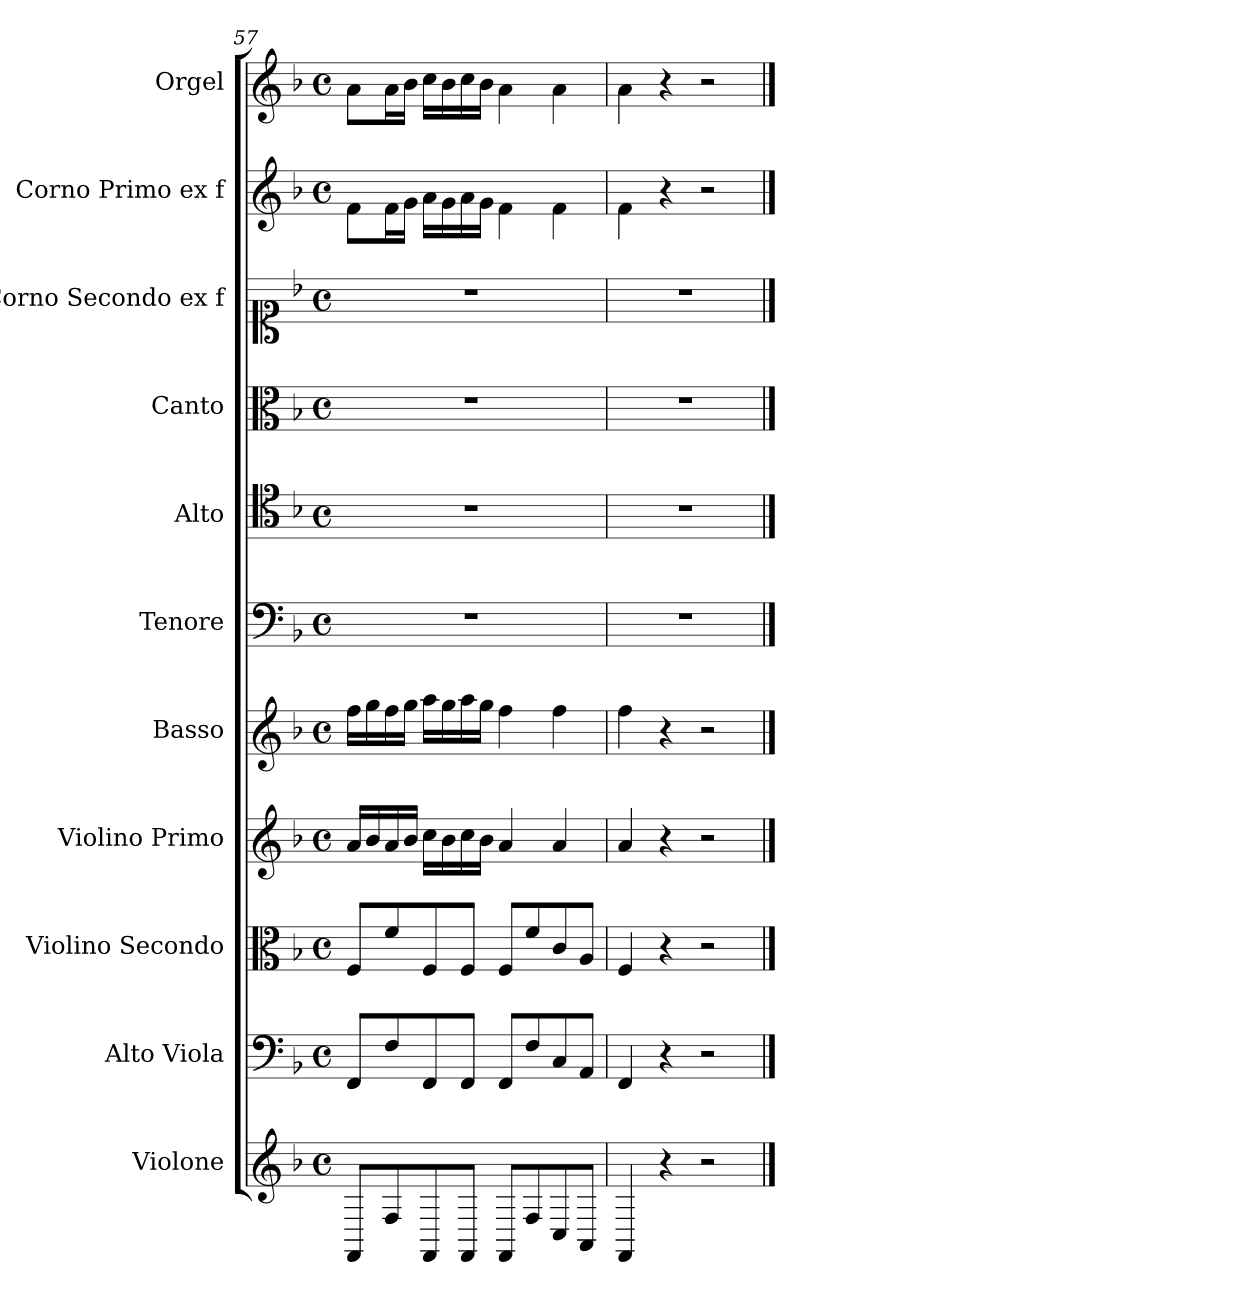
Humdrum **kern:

**kern	**kern	**kern	**kern	**kern	**kern	**kern	**kern	**kern	**kern	**kern
*part11	*part10	*part9	*part8	*part7	*part6	*part5	*part4	*part3	*part2	*part1
*staff11	*staff10	*staff9	*staff8	*staff7	*staff6	*staff5	*staff4	*staff3	*staff2	*staff1
*I"Violone	*I"Alto Viola	*I"Violino Secondo	*I"Violino Primo	*I"Basso	*I"Tenore	*I"Alto	*I"Canto	*I"Corno Secondo ex f	*I"Corno Primo ex f	*I"Orgel
*I'Vlne.	*I'Vla.	*I'Vl. 2	*I'Vl. 1	*I'B.	*I'T.	*I'A.	*	*I'Cor. 2	*I'Cor. 1	*I'Org.
!!LO:PB:g=z
*clefG2	*clefF4	*clefC3	*clefG2	*clefG2	*clefF4	*clefC4	*clefC3	*clefC1	*clefG2	*clefG2
*	*ITrd7c12	*	*	*	*	*	*	*	*ITrd0c7	*ITrd0c7
*k[b-]	*k[b-]	*k[b-]	*k[b-]	*k[b-]	*k[b-]	*k[b-]	*k[b-]	*k[b-]	*k[b-]	*k[b-]
*M4/4	*M4/4	*M4/4	*M4/4	*M4/4	*M4/4	*M4/4	*M4/4	*M4/4	*M4/4	*M4/4
*met(c)	*met(c)	*met(c)	*met(c)	*met(c)	*met(c)	*met(c)	*met(c)	*met(c)	*met(c)	*met(c)
=57	=57	=57	=57	=57	=57	=57	=57	=57	=57	=57
8FF/L	8FFF/L	8F/L	16a/LL	16ff\LL	1r	1r	1r	1r	8f\L	8a\L
.	.	.	16b-/	16gg\	.	.	.	.	.	.
8F/	8FF/	8f/	16a/	16ff\	.	.	.	.	16f\L	16a\L
.	.	.	16b-/JJ	16gg\JJ	.	.	.	.	16g\JJ	16b-\JJ
8FF/	8FFF/	8F/	16cc\LL	16aa\LL	.	.	.	.	16a\LL	16cc\LL
.	.	.	16b-\	16gg\	.	.	.	.	16g\	16b-\
8FF/J	8FFF/J	8F/J	16cc\	16aa\	.	.	.	.	16a\	16cc\
.	.	.	16b-\JJ	16gg\JJ	.	.	.	.	16g\JJ	16b-\JJ
8FF/L	8FFF/L	8F/L	4a/	4ff\	.	.	.	.	4f\	4a\
8F/	8FF/	8f/	.	.	.	.	.	.	.	.
8C/	8CC/	8c/	4a/	4ff\	.	.	.	.	4f\	4a\
8AA/J	8AAA/J	8A/J	.	.	.	.	.	.	.	.
=58	=58	=58	=58	=58	=58	=58	=58	=58	=58	=58
4FF/	4FFF/	4F/	4a/	4ff\	1r	1r	1r	1r	4f\	4a\
4r	4r	4r	4r	4r	.	.	.	.	4r	4r
2r	2r	2r	2r	2r	.	.	.	.	2r	2r
==	==	==	==	==	==	==	==	==	==	==
*-	*-	*-	*-	*-	*-	*-	*-	*-	*-	*-
